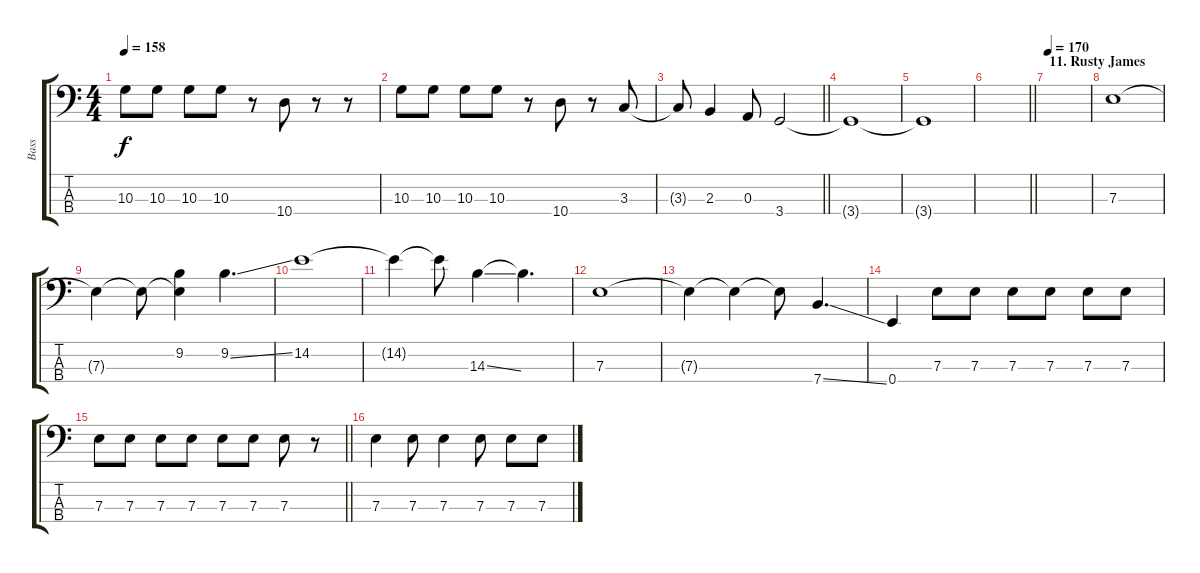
\track ("Bass" "Bass") {instrument electricbasspick}
\staff {score tabs}
\tuning (G2 D2 A1 E1) {hide}
\ts (4 4)
\tempo 158
\clef f4
\ks c
10.3.8{dy f} 10.3.8 10.3.8 10.3.8 r.8 10.4.8 r.8 r.8 |
10.3.8 10.3.8 10.3.8 10.3.8 r.8 10.4.8 r.8 3.3.8 |
\barLineRight lightlight
3.3{t}.8 2.3.4 0.3.8 3.4.2 |
3.4{t}.1{volume 0} |
3.4{t}.1 |
\barLineRight lightlight
|
\section ("" "11. Rusty James")
\tempo 170
|
7.3.1 |
7.3{t}.4 7.3{t}.8 (9.2 7.3{t}).4 9.2{ss}.4{d} |
14.2.1 |
14.2{t}.4 14.2{t}.8 14.3{ss}.4 14.3{t}.4{d} |
7.3.1 |
7.3{t}.4 7.3{t}.4 7.3{t}.8 7.4{ss}.4{d} |
0.4.4 7.3.8 7.3.8 7.3.8 7.3.8 7.3.8 7.3.8 |
\barLineRight lightlight
7.3.8 7.3.8 7.3.8 7.3.8 7.3.8 7.3.8 7.3.8 r.8 |
7.3.4 7.3.8 7.3.4 7.3.8 7.3.8 7.3.8
